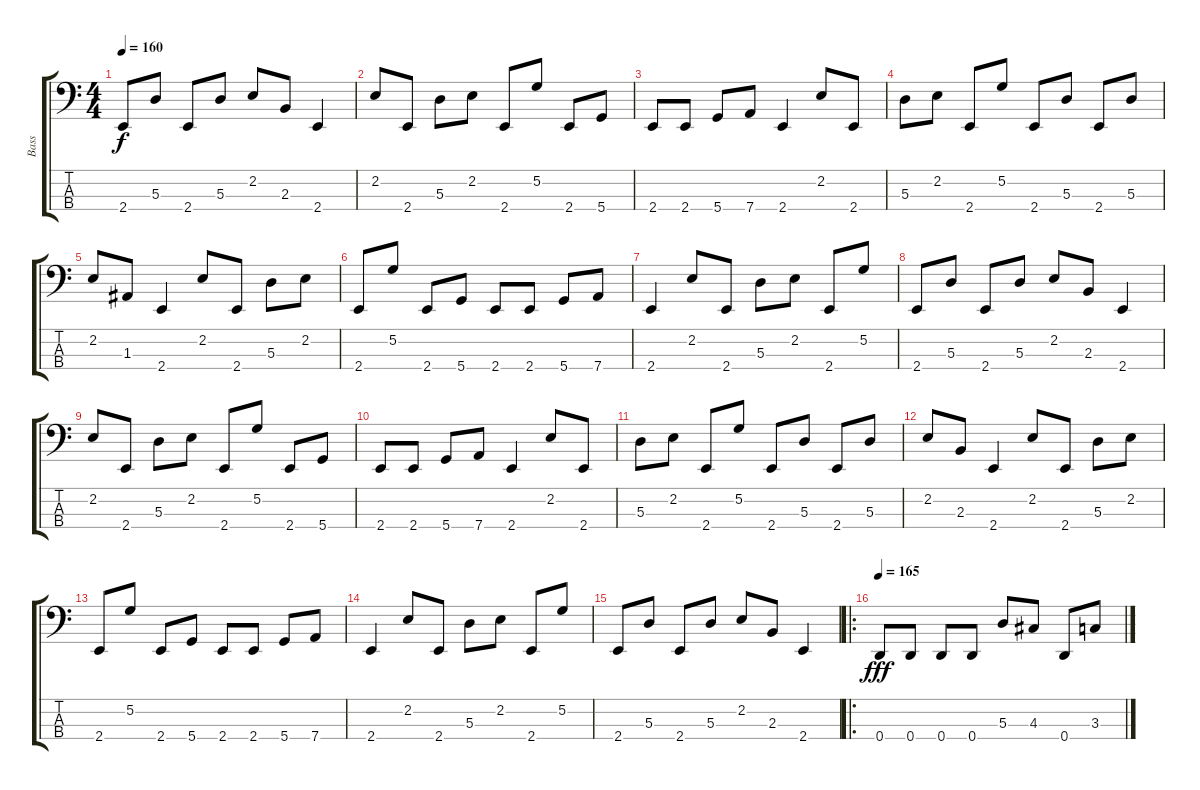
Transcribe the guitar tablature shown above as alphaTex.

\track ("Bass" "Bass") {instrument electricbassfinger}
\staff {score tabs}
\tuning (G2 D2 A1 D1) {hide}
\ts (4 4)
\tempo 160
\clef f4
\ks c
2.4.8{dy f} 5.3.8 2.4.8 5.3.8 2.2.8 2.3.8 2.4.4 |
2.2.8 2.4.8 5.3.8 2.2.8 2.4.8 5.2.8 2.4.8 5.4.8 |
2.4.8 2.4.8 5.4.8 7.4.8 2.4.4 2.2.8 2.4.8 |
5.3.8 2.2.8 2.4.8 5.2.8 2.4.8 5.3.8 2.4.8 5.3.8 |
2.2.8 1.3.8 2.4.4 2.2.8 2.4.8 5.3.8 2.2.8 |
2.4.8 5.2.8 2.4.8 5.4.8 2.4.8 2.4.8 5.4.8 7.4.8 |
2.4.4 2.2.8 2.4.8 5.3.8 2.2.8 2.4.8 5.2.8 |
2.4.8 5.3.8 2.4.8 5.3.8 2.2.8 2.3.8 2.4.4 |
2.2.8 2.4.8 5.3.8 2.2.8 2.4.8 5.2.8 2.4.8 5.4.8 |
2.4.8 2.4.8 5.4.8 7.4.8 2.4.4 2.2.8 2.4.8 |
5.3.8 2.2.8 2.4.8 5.2.8 2.4.8 5.3.8 2.4.8 5.3.8 |
2.2.8 2.3.8 2.4.4 2.2.8 2.4.8 5.3.8 2.2.8 |
2.4.8 5.2.8 2.4.8 5.4.8 2.4.8 2.4.8 5.4.8 7.4.8 |
2.4.4 2.2.8 2.4.8 5.3.8 2.2.8 2.4.8 5.2.8 |
2.4.8 5.3.8 2.4.8 5.3.8 2.2.8 2.3.8 2.4.4 |
\ro
\tempo 165
0.4.8{dy fff} 0.4.8 0.4.8 0.4.8 5.3.8 4.3.8 0.4.8 3.3.8
